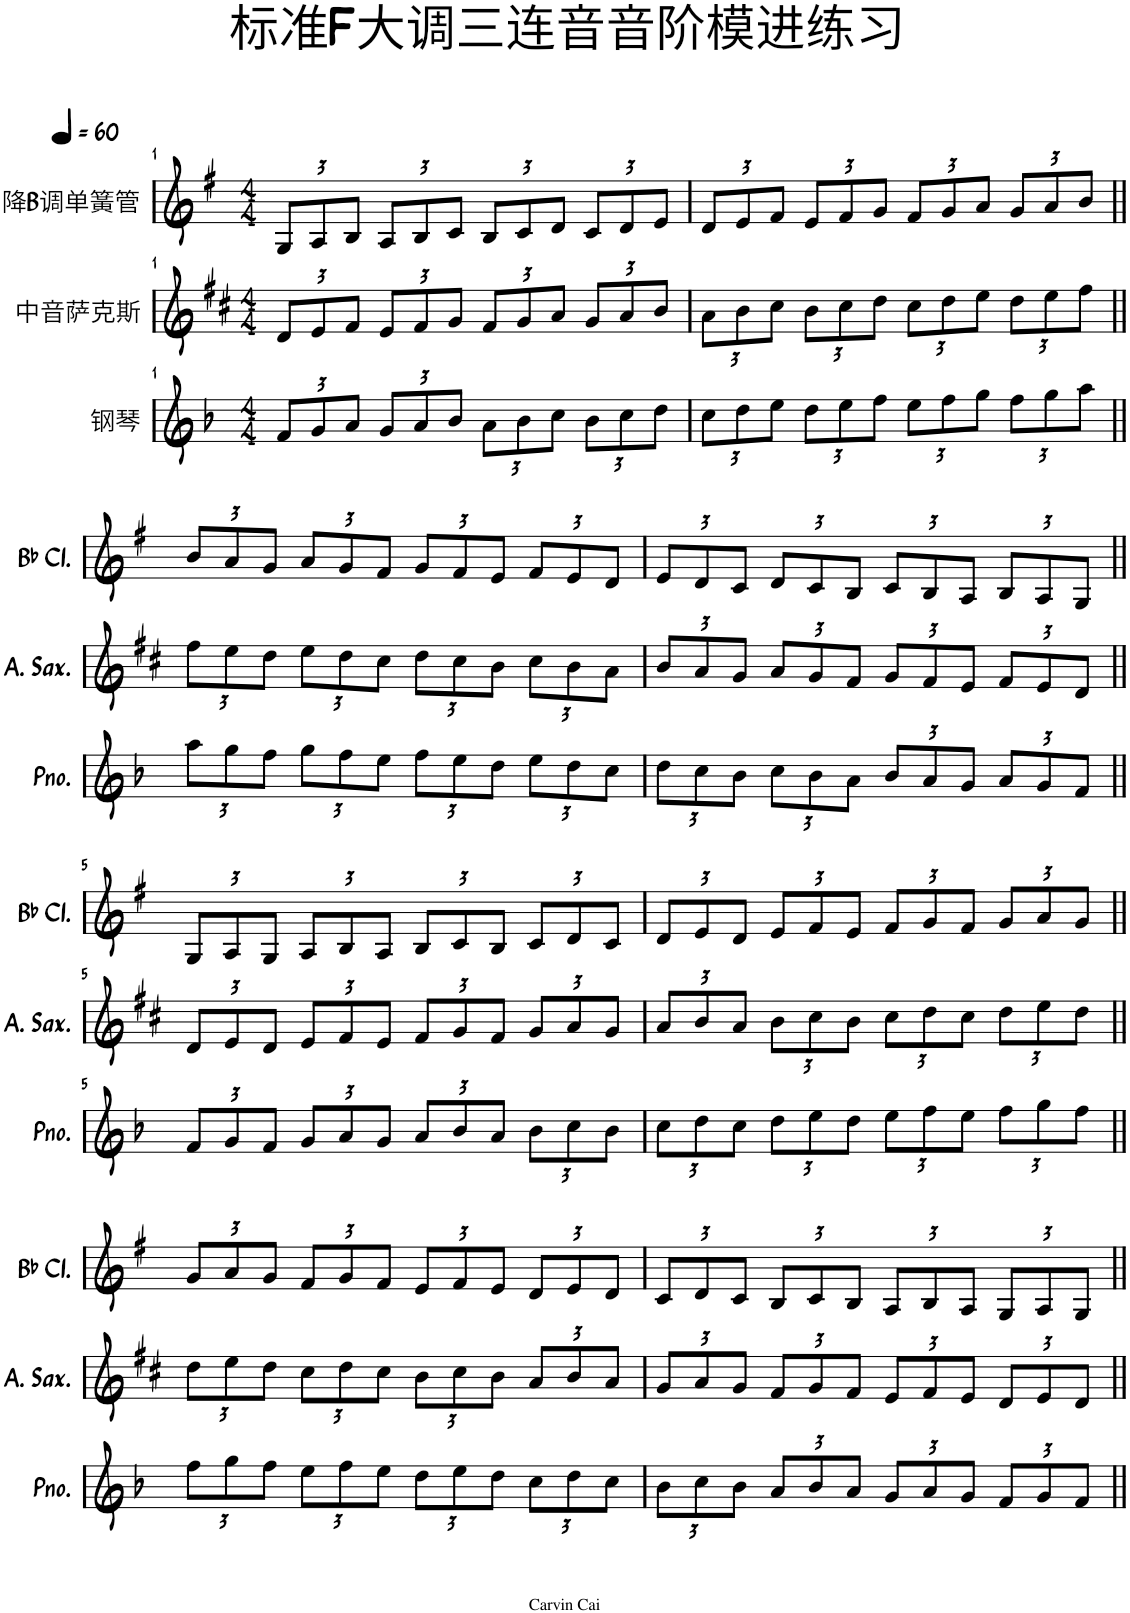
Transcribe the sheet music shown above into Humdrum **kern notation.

**kern	**kern	**kern
*part3	*part2	*part1
*staff3	*staff2	*staff1
*I"钢琴	*I"中音萨克斯	*I"降B调单簧管
*clefG2	*clefG2	*clefG2
*	*Trd5c9	*Trd1c2
*k[b-]	*k[f#c#]	*k[f#]
*M4/4	*M4/4	*M4/4
*MM60	*MM60	*MM60
*Xbrackettup	*Xbrackettup	*Xbrackettup
=1	=1	=1
12f/L	12d/L	12G/L
12g/	12e/	12A/
12a/J	12f#/J	12B/J
12g/L	12e/L	12A/L
12a/	12f#/	12B/
12b-/J	12g/J	12c/J
12a\L	12f#/L	12B/L
12b-\	12g/	12c/
12cc\J	12a/J	12d/J
12b-\L	12g/L	12c/L
12cc\	12a/	12d/
12dd\J	12b/J	12e/J
=2	=2	=2
12cc\L	12a\L	12d/L
12dd\	12b\	12e/
12ee\J	12cc#\J	12f#/J
12dd\L	12b\L	12e/L
12ee\	12cc#\	12f#/
12ff\J	12dd\J	12g/J
12ee\L	12cc#\L	12f#/L
12ff\	12dd\	12g/
12gg\J	12ee\J	12a/J
12ff\L	12dd\L	12g/L
12gg\	12ee\	12a/
12aa\J	12ff#\J	12b/J
!!LO:LB:g=z
=3||	=3||	=3||
12aa\L	12ff#\L	12b/L
12gg\	12ee\	12a/
12ff\J	12dd\J	12g/J
12gg\L	12ee\L	12a/L
12ff\	12dd\	12g/
12ee\J	12cc#\J	12f#/J
12ff\L	12dd\L	12g/L
12ee\	12cc#\	12f#/
12dd\J	12b\J	12e/J
12ee\L	12cc#\L	12f#/L
12dd\	12b\	12e/
12cc\J	12a\J	12d/J
=4	=4	=4
12dd\L	12b/L	12e/L
12cc\	12a/	12d/
12b-\J	12g/J	12c/J
12cc\L	12a/L	12d/L
12b-\	12g/	12c/
12a\J	12f#/J	12B/J
12b-/L	12g/L	12c/L
12a/	12f#/	12B/
12g/J	12e/J	12A/J
12a/L	12f#/L	12B/L
12g/	12e/	12A/
12f/J	12d/J	12G/J
!!LO:LB:g=z
=5||	=5||	=5||
12f/L	12d/L	12G/L
12g/	12e/	12A/
12f/J	12d/J	12G/J
12g/L	12e/L	12A/L
12a/	12f#/	12B/
12g/J	12e/J	12A/J
12a/L	12f#/L	12B/L
12b-/	12g/	12c/
12a/J	12f#/J	12B/J
12b-\L	12g/L	12c/L
12cc\	12a/	12d/
12b-\J	12g/J	12c/J
=6	=6	=6
12cc\L	12a/L	12d/L
12dd\	12b/	12e/
12cc\J	12a/J	12d/J
12dd\L	12b\L	12e/L
12ee\	12cc#\	12f#/
12dd\J	12b\J	12e/J
12ee\L	12cc#\L	12f#/L
12ff\	12dd\	12g/
12ee\J	12cc#\J	12f#/J
12ff\L	12dd\L	12g/L
12gg\	12ee\	12a/
12ff\J	12dd\J	12g/J
!!LO:LB:g=z
=7||	=7||	=7||
12ff\L	12dd\L	12g/L
12gg\	12ee\	12a/
12ff\J	12dd\J	12g/J
12ee\L	12cc#\L	12f#/L
12ff\	12dd\	12g/
12ee\J	12cc#\J	12f#/J
12dd\L	12b\L	12e/L
12ee\	12cc#\	12f#/
12dd\J	12b\J	12e/J
12cc\L	12a/L	12d/L
12dd\	12b/	12e/
12cc\J	12a/J	12d/J
=8	=8	=8
12b-\L	12g/L	12c/L
12cc\	12a/	12d/
12b-\J	12g/J	12c/J
12a/L	12f#/L	12B/L
12b-/	12g/	12c/
12a/J	12f#/J	12B/J
12g/L	12e/L	12A/L
12a/	12f#/	12B/
12g/J	12e/J	12A/J
12f/L	12d/L	12G/L
12g/	12e/	12A/
12f/J	12d/J	12G/J
=||	=||	=||
*-	*-	*-
